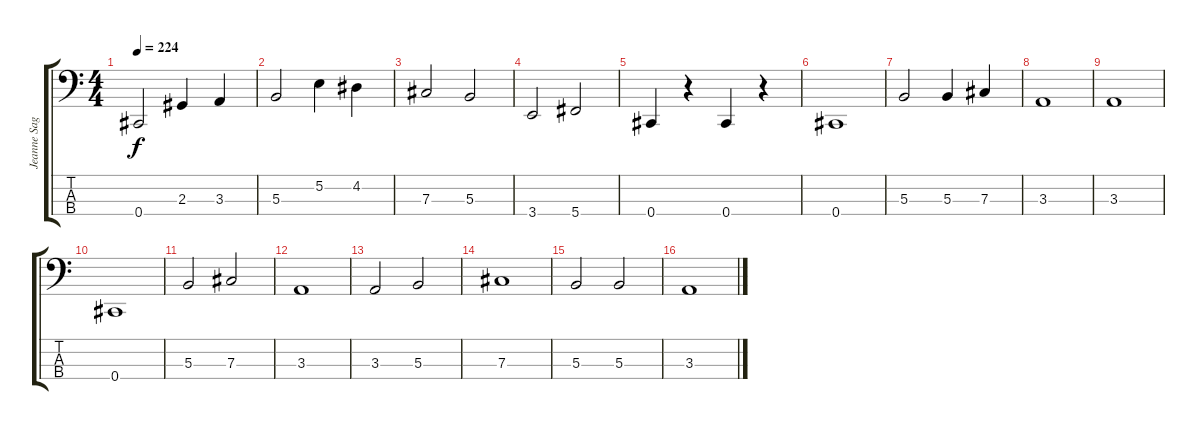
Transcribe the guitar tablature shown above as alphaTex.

\track ("Jeanne Sagan" "Jeanne Sag") {instrument electricbasspick}
\staff {score tabs}
\tuning (E2 B1 Gb1 Db1) {hide}
\ts (4 4)
\tempo 224
\clef f4
\ks c
0.4.2{dy f} 2.3.4 3.3.4 |
5.3.2 5.2.4 4.2.4 |
7.3.2 5.3.2 |
3.4.2 5.4.2 |
0.4.4 r.4 0.4.4 r.4 |
0.4.1 |
5.3.2 5.3.4 7.3.4 |
3.3.1 |
3.3.1 |
0.4.1 |
5.3.2 7.3.2 |
3.3.1 |
3.3.2 5.3.2 |
7.3.1 |
5.3.2 5.3.2 |
3.3.1
